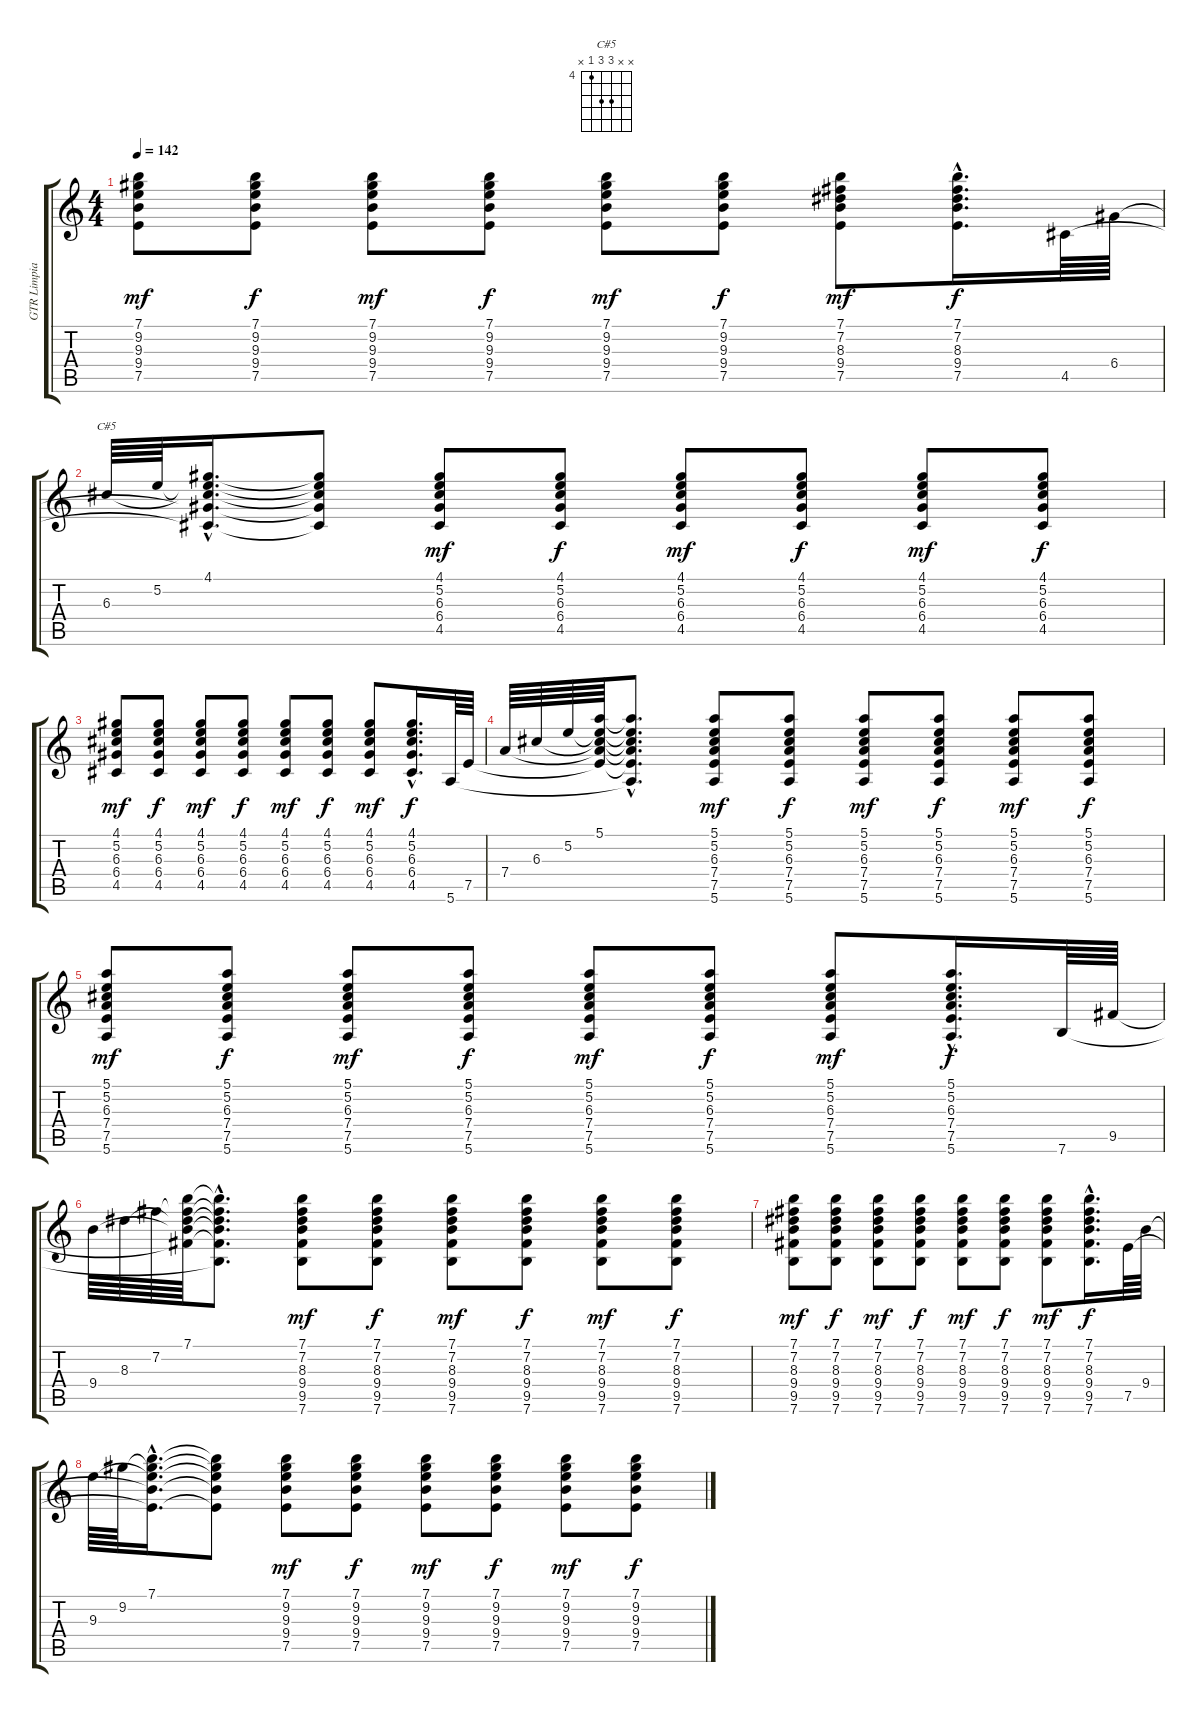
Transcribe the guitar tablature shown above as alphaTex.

\track ("GTR Limpia" "GTR Limpia") {instrument acousticguitarsteel}
\staff {score tabs}
\tuning (E4 B3 G3 D3 A2 E2) {hide}
\chord ("C#5" x x 6 6 4 x) {firstfret 4}
\ts (4 4)
\tempo 142
\clef g2
\ks c
(7.1 9.2 9.3 9.4 7.5).8{dy mf} (7.1 9.2 9.3 9.4 7.5).8{dy f} (7.1 9.2 9.3 9.4 7.5).8{dy mf} (7.1 9.2 9.3 9.4 7.5).8{dy f} (7.1 9.2 9.3 9.4 7.5).8{dy mf} (7.1 9.2 9.3 9.4 7.5).8{dy f} (7.1 7.2 8.3 9.4 7.5).8{dy mf} (7.1{hac} 7.2{hac} 8.3{hac} 9.4{hac} 7.5{hac}).16{d dy f} 4.5.64 6.4.64 |
6.3.64{ch "C#5"} 5.2.64 (4.1{hac} 5.2{hac t} 6.3{hac t} 6.4{hac t} 4.5{hac t}).16{d} (4.1{t} 5.2{t} 6.3{t} 6.4{t} 4.5{t}).8 (4.1 5.2 6.3 6.4 4.5).8{dy mf} (4.1 5.2 6.3 6.4 4.5).8{dy f} (4.1 5.2 6.3 6.4 4.5).8{dy mf} (4.1 5.2 6.3 6.4 4.5).8{dy f} (4.1 5.2 6.3 6.4 4.5).8{dy mf} (4.1 5.2 6.3 6.4 4.5).8{dy f} |
(4.1 5.2 6.3 6.4 4.5).8{dy mf} (4.1 5.2 6.3 6.4 4.5).8{dy f} (4.1 5.2 6.3 6.4 4.5).8{dy mf} (4.1 5.2 6.3 6.4 4.5).8{dy f} (4.1 5.2 6.3 6.4 4.5).8{dy mf} (4.1 5.2 6.3 6.4 4.5).8{dy f} (4.1 5.2 6.3 6.4 4.5).8{dy mf} (4.1{hac} 5.2{hac} 6.3{hac} 6.4{hac} 4.5{hac}).16{d dy f} 5.6.64 7.5.64 |
7.4.64 6.3.64 5.2.64 (5.1 5.2{t} 6.3{t} 7.4{t} 7.5{t}).64 (5.1{hac t} 5.2{hac t} 6.3{hac t} 7.4{hac t} 7.5{hac t} 5.6{hac t}).8{d} (5.1 5.2 6.3 7.4 7.5 5.6).8{dy mf} (5.1 5.2 6.3 7.4 7.5 5.6).8{dy f} (5.1 5.2 6.3 7.4 7.5 5.6).8{dy mf} (5.1 5.2 6.3 7.4 7.5 5.6).8{dy f} (5.1 5.2 6.3 7.4 7.5 5.6).8{dy mf} (5.1 5.2 6.3 7.4 7.5 5.6).8{dy f} |
(5.1 5.2 6.3 7.4 7.5 5.6).8{dy mf} (5.1 5.2 6.3 7.4 7.5 5.6).8{dy f} (5.1 5.2 6.3 7.4 7.5 5.6).8{dy mf} (5.1 5.2 6.3 7.4 7.5 5.6).8{dy f} (5.1 5.2 6.3 7.4 7.5 5.6).8{dy mf} (5.1 5.2 6.3 7.4 7.5 5.6).8{dy f} (5.1 5.2 6.3 7.4 7.5 5.6).8{dy mf} (5.1{hac} 5.2{hac} 6.3{hac} 7.4{hac} 7.5{hac} 5.6{hac}).16{d dy f} 7.6.64 9.5.64 |
9.4.64 8.3.64 7.2.64 (7.1 7.2{t} 8.3{t} 9.4{t} 9.5{t}).64 (7.1{hac t} 7.2{hac t} 8.3{hac t} 9.4{hac t} 9.5{hac t} 7.6{hac t}).8{d} (7.1 7.2 8.3 9.4 9.5 7.6).8{dy mf} (7.1 7.2 8.3 9.4 9.5 7.6).8{dy f} (7.1 7.2 8.3 9.4 9.5 7.6).8{dy mf} (7.1 7.2 8.3 9.4 9.5 7.6).8{dy f} (7.1 7.2 8.3 9.4 9.5 7.6).8{dy mf} (7.1 7.2 8.3 9.4 9.5 7.6).8{dy f} |
(7.1 7.2 8.3 9.4 9.5 7.6).8{dy mf} (7.1 7.2 8.3 9.4 9.5 7.6).8{dy f} (7.1 7.2 8.3 9.4 9.5 7.6).8{dy mf} (7.1 7.2 8.3 9.4 9.5 7.6).8{dy f} (7.1 7.2 8.3 9.4 9.5 7.6).8{dy mf} (7.1 7.2 8.3 9.4 9.5 7.6).8{dy f} (7.1 7.2 8.3 9.4 9.5 7.6).8{dy mf} (7.1{hac} 7.2{hac} 8.3{hac} 9.4{hac} 9.5{hac} 7.6{hac}).16{d dy f} 7.5.64 9.4.64 |
9.3.64 9.2.64 (7.1{hac} 9.2{hac t} 9.3{hac t} 9.4{hac t} 7.5{hac t}).16{d} (7.1{t} 9.2{t} 9.3{t} 9.4{t} 7.5{t}).8 (7.1 9.2 9.3 9.4 7.5).8{dy mf} (7.1 9.2 9.3 9.4 7.5).8{dy f} (7.1 9.2 9.3 9.4 7.5).8{dy mf} (7.1 9.2 9.3 9.4 7.5).8{dy f} (7.1 9.2 9.3 9.4 7.5).8{dy mf} (7.1 9.2 9.3 9.4 7.5).8{dy f}
